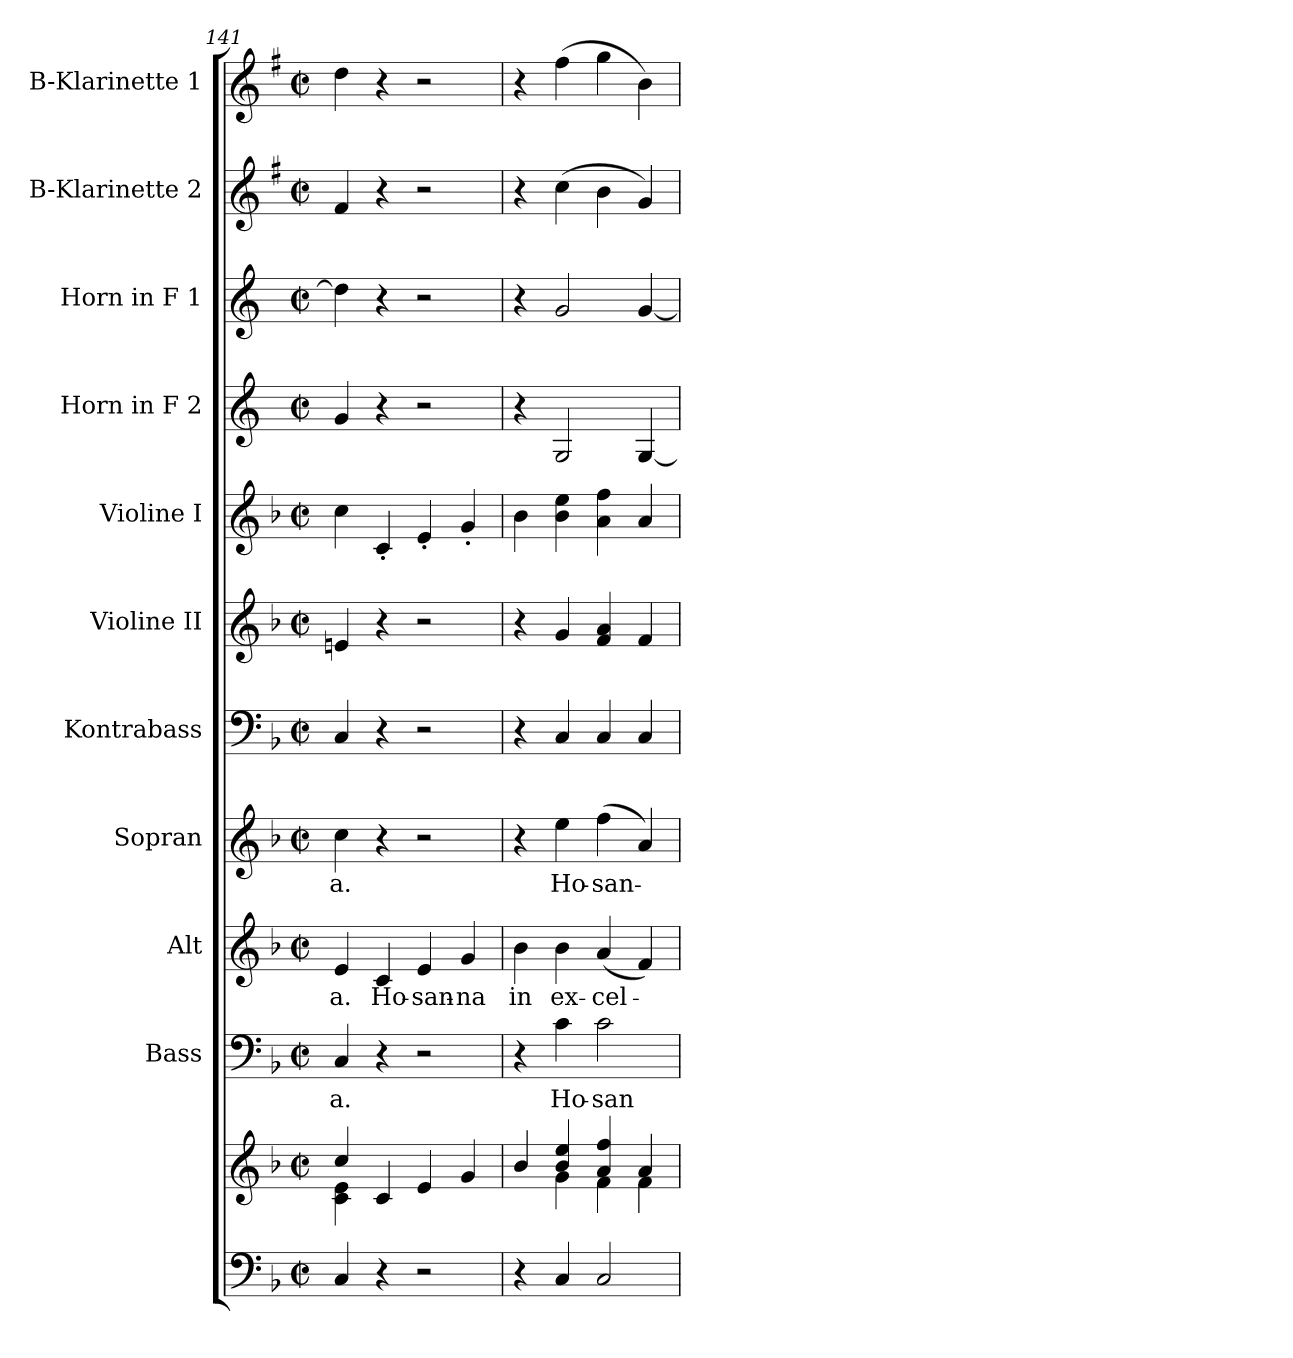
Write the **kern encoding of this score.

**kern	**kern	**kern	**text	**kern	**text	**kern	**text	**kern	**kern	**kern	**kern	**kern	**kern	**kern
*part11	*part11	*part10	*part10	*part9	*part9	*part8	*part8	*part7	*part6	*part5	*part4	*part3	*part2	*part1
*staff12	*staff11	*staff10	*staff10	*staff9	*staff9	*staff8	*staff8	*staff7	*staff6	*staff5	*staff4	*staff3	*staff2	*staff1
*	*	*I"Bass	*	*I"Alt	*	*I"Sopran	*	*I"Kontrabass	*I"Violine II	*I"Violine I	*I"Horn in F 2	*I"Horn in F 1	*I"B-Klarinette 2	*I"B-Klarinette 1
*	*	*I'B.	*	*I'A.	*	*I'S.	*	*I'Kb.	*I'Vl. II	*I'Vl. I	*	*	*I'B Kl. 2	*I'B Kl. 1
*clefF4	*clefG2	*clefF4	*	*clefG2	*	*clefG2	*	*clefF4	*clefG2	*clefG2	*clefG2	*clefG2	*clefG2	*clefG2
*	*	*	*	*	*	*	*	*ITrd7c12	*	*	*ITrd4c7	*ITrd4c7	*ITrd1c2	*ITrd1c2
*k[b-]	*k[b-]	*k[b-]	*	*k[b-]	*	*k[b-]	*	*k[b-]	*k[b-]	*k[b-]	*k[b-]	*k[b-]	*k[b-]	*k[b-]
*F:	*F:	*F:	*	*F:	*	*F:	*	*F:	*F:	*F:	*F:	*F:	*F:	*F:
*M2/2	*M2/2	*M2/2	*	*M2/2	*	*M2/2	*	*M2/2	*M2/2	*M2/2	*M2/2	*M2/2	*M2/2	*M2/2
*met(c|)	*met(c|)	*met(c|)	*	*met(c|)	*	*met(c|)	*	*met(c|)	*met(c|)	*met(c|)	*met(c|)	*met(c|)	*met(c|)	*met(c|)
=141	=141	=141	=141	=141	=141	=141	=141	=141	=141	=141	=141	=141	=141	=141
*	*^	*	*	*	*	*	*	*	*	*	*	*	*	*
!	!	!	!	!LO:LY:b	!	!LO:LY:b	!	!LO:LY:b	!	!	!	!	!	!	!
4C/	4cc/	4c\ 4e\	4C/	-a.	4e/	-a.	4cc\	-a.	4CC/	4en/	4cc\	4c/	4g\]	4e/	4cc\
!	!	!	!	!	!	!LO:LY:b	!	!	!	!	!	!	!	!	!
4r	4c/	2.ryy	4r	.	4c/	Ho-	4r	.	4r	4r	4c'</	4r	4r	4r	4r
!	!	!	!	!	!	!LO:LY:b	!	!	!	!	!	!	!	!	!
2r	4e/	.	2r	.	4e/	-san-	2r	.	2r	2r	4e'</	2r	2r	2r	2r
!	!	!	!	!	!	!LO:LY:b	!	!	!	!	!	!	!	!	!
.	4g/	.	.	.	4g/	-na	.	.	.	.	4g'</	.	.	.	.
=142	=142	=142	=142	=142	=142	=142	=142	=142	=142	=142	=142	=142	=142	=142	=142
!	!	!	!	!	!	!LO:LY:b	!	!	!	!	!	!	!	!	!
4r	4b-/	4ryy	4r	.	4b-\	in	4r	.	4r	4r	4b-\	4r	4r	4r	4r
!	!	!	!	!LO:LY:b	!	!LO:LY:b	!	!LO:LY:b	!	!	!	!	!	!	!
4C/	4b-/ 4ee/	4g\	4c\	Ho-	4b-\	ex-	4ee\	Ho-	4CC/	4g/	4b-\ 4ee\	2C/	2c/	(>4b-\	(>4ee\
!	!	!	!	!LO:LY:b	!	!LO:LY:b	!	!LO:LY:b	!	!	!	!	!	!	!
2C/	4a/ 4ff/	4f\	2c\	-san-	(<4a/	-cel-	(>4ff\	-san-	4CC/	4f/ 4a/	4a\ 4ff\	.	.	4a\	4ff\
.	4a/	4f\	.	.	4f/)	.	4a/)	.	4CC/	4f/	4a/	[4C/	[4c/	4f/)	4a\)
*	*v	*v	*	*	*	*	*	*	*	*	*	*	*	*	*
=	=	=	=	=	=	=	=	=	=	=	=	=	=	=
*-	*-	*-	*-	*-	*-	*-	*-	*-	*-	*-	*-	*-	*-	*-
